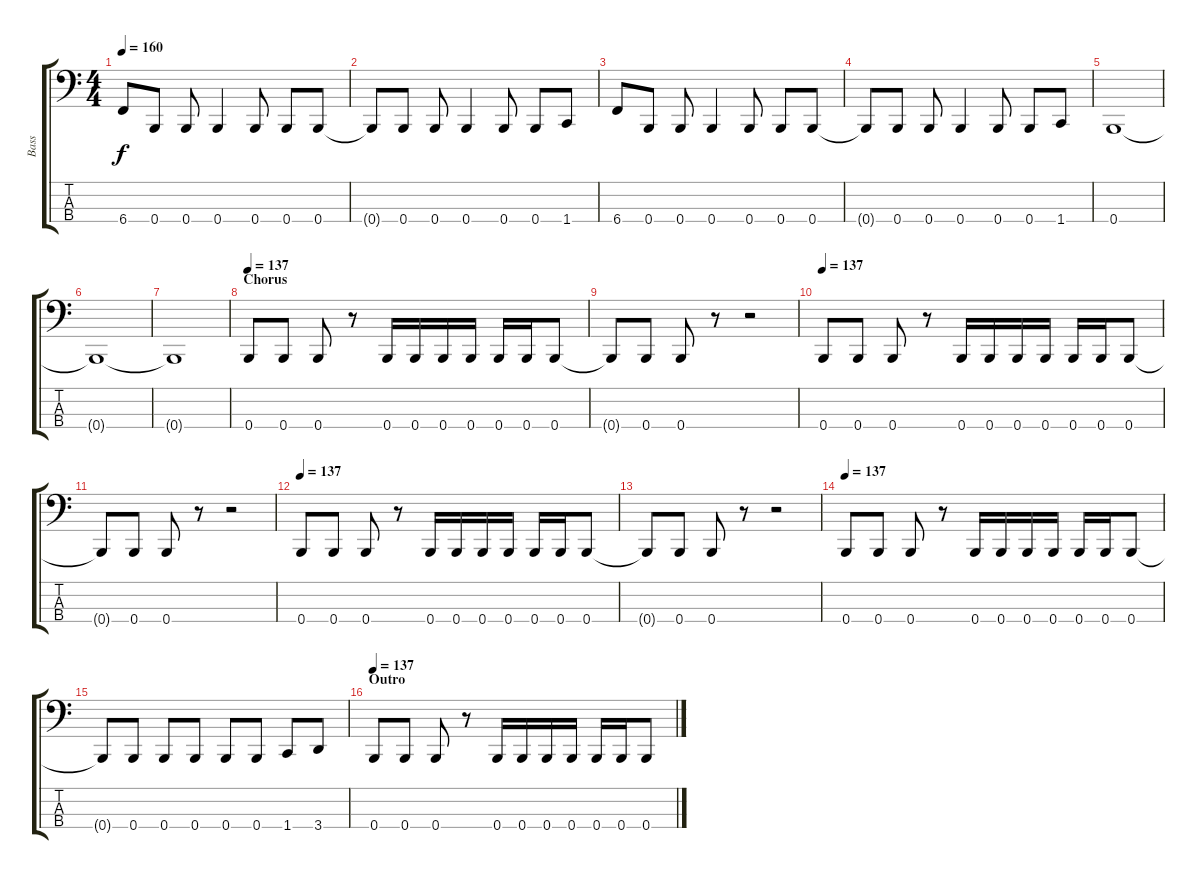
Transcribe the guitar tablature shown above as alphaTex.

\track ("Bass" "Bass") {instrument electricbasspick}
\staff {score tabs}
\tuning (E2 B1 Gb1 B0) {hide}
\ts (4 4)
\tempo 160
\clef f4
\ks c
6.4.8{dy f} 0.4.8 0.4.8 0.4.4 0.4.8 0.4.8 0.4.8 |
0.4{t}.8 0.4.8 0.4.8 0.4.4 0.4.8 0.4.8 1.4.8 |
6.4.8 0.4.8 0.4.8 0.4.4 0.4.8 0.4.8 0.4.8 |
0.4{t}.8 0.4.8 0.4.8 0.4.4 0.4.8 0.4.8 1.4.8 |
0.4.1 |
0.4{t}.1 |
0.4{t}.1 |
\section ("" "Chorus")
\tempo 137
0.4.8 0.4.8 0.4.8 r.8 0.4.16 0.4.16 0.4.16 0.4.16 0.4.16 0.4.16 0.4.8 |
0.4{t}.8 0.4.8 0.4.8 r.8 r.2 |
\tempo 137
0.4.8 0.4.8 0.4.8 r.8 0.4.16 0.4.16 0.4.16 0.4.16 0.4.16 0.4.16 0.4.8 |
0.4{t}.8 0.4.8 0.4.8 r.8 r.2 |
\tempo 137
0.4.8 0.4.8 0.4.8 r.8 0.4.16 0.4.16 0.4.16 0.4.16 0.4.16 0.4.16 0.4.8 |
0.4{t}.8 0.4.8 0.4.8 r.8 r.2 |
\tempo 137
0.4.8 0.4.8 0.4.8 r.8 0.4.16 0.4.16 0.4.16 0.4.16 0.4.16 0.4.16 0.4.8 |
0.4{t}.8 0.4.8 0.4.8 0.4.8 0.4.8 0.4.8 1.4.8 3.4.8 |
\section ("" "Outro")
\tempo 137
0.4.8 0.4.8 0.4.8 r.8 0.4.16 0.4.16 0.4.16 0.4.16 0.4.16 0.4.16 0.4.8
